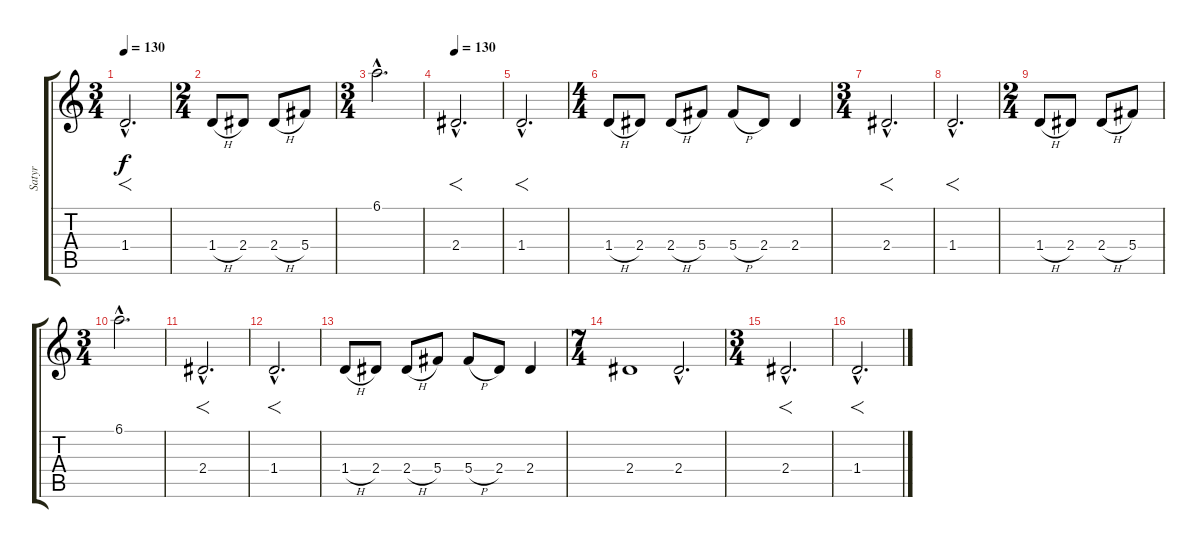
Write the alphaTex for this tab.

\track ("Satyr" "Satyr") {instrument distortionguitar}
\staff {score tabs}
\tuning (Eb4 Bb3 Gb3 Db3 Ab2 Eb2) {hide}
\ts (3 4)
\tempo 130
\clef g2
\ks c
1.4{hac}.2{f d dy f} |
\ts (2 4)
1.4{h}.8 2.4.8 2.4{h}.8 5.4.8 |
\ts (3 4)
6.1{hac}.2{d} |
\tempo 130
2.4{hac}.2{f d} |
1.4{hac}.2{f d} |
\ts (4 4)
1.4{h}.8 2.4.8 2.4{h}.8 5.4.8 5.4{h}.8 2.4.8 2.4.4 |
\ts (3 4)
2.4{hac}.2{f d} |
1.4{hac}.2{f d} |
\ts (2 4)
1.4{h}.8 2.4.8 2.4{h}.8 5.4.8 |
\ts (3 4)
6.1{hac}.2{d} |
2.4{hac}.2{f d} |
1.4{hac}.2{f d} |
1.4{h}.8 2.4.8 2.4{h}.8 5.4.8 5.4{h}.8 2.4.8 2.4.4 |
\ts (7 4)
2.4.1 2.4{hac}.2{d} |
\ts (3 4)
2.4{hac}.2{f d} |
1.4{hac}.2{f d}
